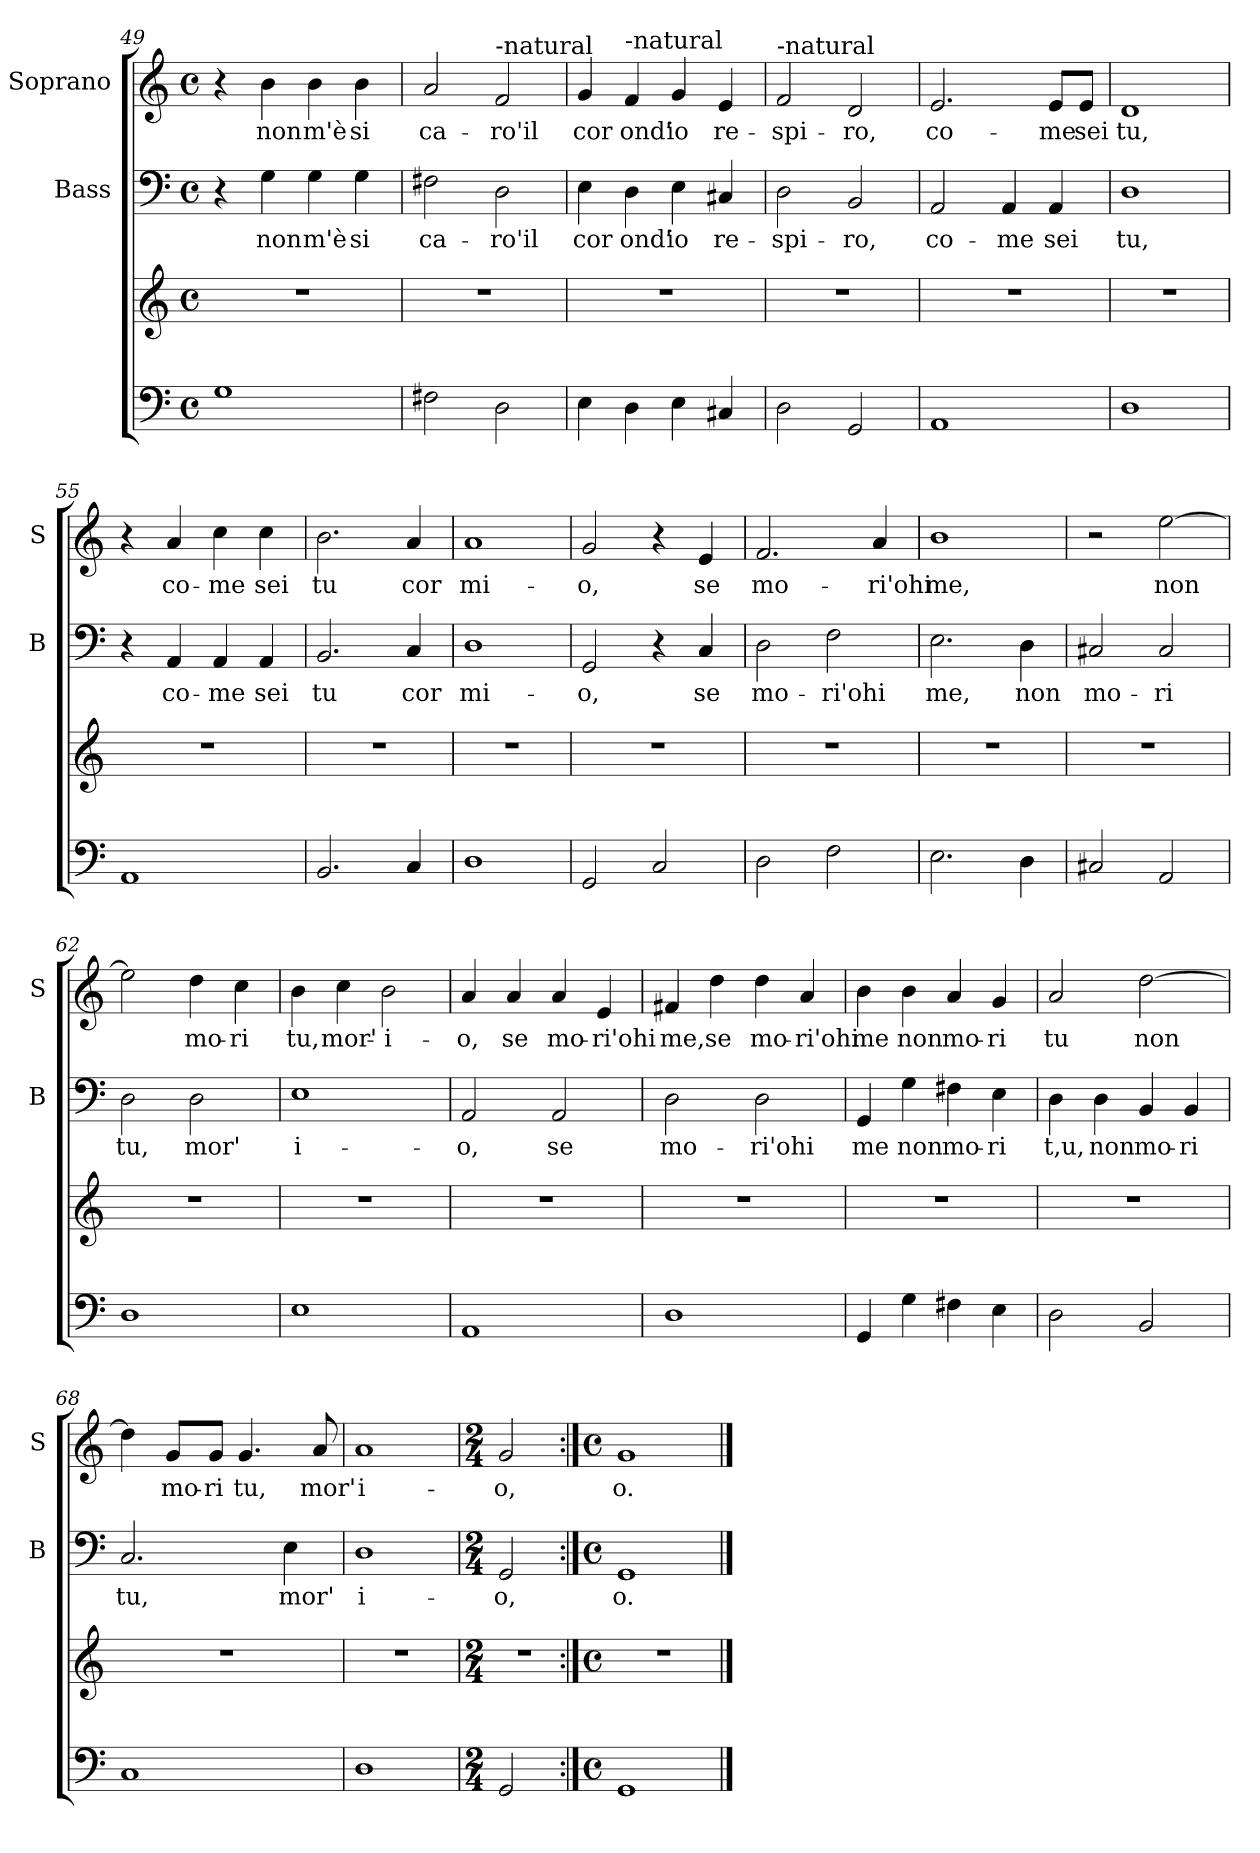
**kern	**kern	**kern	**text	**kern	**text
*part3	*part3	*part2	*part2	*part1	*part1
*staff4	*staff3	*staff2	*staff2	*staff1	*staff1
*	*	*I"Bass	*	*I"Soprano	*
*	*	*I'B	*	*I'S	*
*clefF4	*clefG2	*clefF4	*	*clefG2	*
*k[]	*k[]	*k[]	*	*k[]	*
*C:	*C:	*C:	*	*C:	*
*M4/4	*M4/4	*M4/4	*	*M4/4	*
*met(c)	*met(c)	*met(c)	*	*met(c)	*
=49	=49	=49	=49	=49	=49
1G	1r	4r	.	4r	.
!	!	!	!LO:LY:b	!	!LO:LY:b
.	.	4G\	non	4b\	non
!	!	!	!LO:LY:b	!	!LO:LY:b
.	.	4G\	m'è	4b\	m'è
!	!	!	!LO:LY:b	!	!LO:LY:b
.	.	4G\	si	4b\	si
=50	=50	=50	=50	=50	=50
!	!	!	!LO:LY:b	!	!LO:LY:b
2F#X\	1r	2F#X\	ca-	2a/	ca-
!	!	!	!	!LO:TX:a:t=-natural	!
!	!	!	!LO:LY:b	!	!LO:LY:b
2D\	.	2D\	-ro'il	2f/	-ro'il
=51	=51	=51	=51	=51	=51
!	!	!	!LO:LY:b	!	!LO:LY:b
4E\	1r	4E\	cor	4g/	cor
!	!	!	!	!LO:TX:a:t=-natural	!
!	!	!	!LO:LY:b	!	!LO:LY:b
4D\	.	4D\	ond'	4f/	ond'
!	!	!	!LO:LY:b	!	!LO:LY:b
4E\	.	4E\	io	4g/	io
!	!	!	!LO:LY:b	!	!LO:LY:b
4C#X/	.	4C#X/	re-	4e/	re-
!!LO:LB:g=z
=52	=52	=52	=52	=52	=52
!	!	!	!	!LO:TX:a:t=-natural	!
!	!	!	!LO:LY:b	!	!LO:LY:b
2D\	1r	2D\	-spi-	2f/	-spi-
!	!	!	!LO:LY:b	!	!LO:LY:b
2GG/	.	2BB/	-ro,	2d/	-ro,
=53	=53	=53	=53	=53	=53
!	!	!	!LO:LY:b	!	!LO:LY:b
1AA	1r	2AA/	co-	2.e/	co-
!	!	!	!LO:LY:b	!	!
.	.	4AA/	-me	.	.
!	!	!	!LO:LY:b	!	!LO:LY:b
.	.	4AA/	sei	8e/L	-me
!	!	!	!	!	!LO:LY:b
.	.	.	.	8e/J	sei
=54	=54	=54	=54	=54	=54
!	!	!	!LO:LY:b	!	!LO:LY:b
1D	1r	1D	tu,	1d	tu,
=55	=55	=55	=55	=55	=55
1AA	1r	4r	.	4r	.
!	!	!	!LO:LY:b	!	!LO:LY:b
.	.	4AA/	co-	4a/	co-
!	!	!	!LO:LY:b	!	!LO:LY:b
.	.	4AA/	-me	4cc\	-me
!	!	!	!LO:LY:b	!	!LO:LY:b
.	.	4AA/	sei	4cc\	sei
=56	=56	=56	=56	=56	=56
!	!	!	!LO:LY:b	!	!LO:LY:b
2.BB/	1r	2.BB/	tu	2.b\	tu
!	!	!	!LO:LY:b	!	!LO:LY:b
4C/	.	4C/	cor	4a/	cor
!!LO:PB:g=z
=57	=57	=57	=57	=57	=57
!	!	!	!LO:LY:b	!	!LO:LY:b
1D	1r	1D	mi-	1a	mi-
=58	=58	=58	=58	=58	=58
!	!	!	!LO:LY:b	!	!LO:LY:b
2GG/	1r	2GG/	-o,	2g/	-o,
2C/	.	4r	.	4r	.
!	!	!	!LO:LY:b	!	!LO:LY:b
.	.	4C/	se	4e/	se
=59	=59	=59	=59	=59	=59
!	!	!	!LO:LY:b	!	!LO:LY:b
2D\	1r	2D\	mo-	2.f/	mo-
!	!	!	!LO:LY:b	!	!
2F\	.	2F\	-ri'ohi	.	.
!	!	!	!	!	!LO:LY:b
.	.	.	.	4a/	-ri'ohi
=60	=60	=60	=60	=60	=60
!	!	!	!LO:LY:b	!	!LO:LY:b
2.E\	1r	2.E\	me,	1b	me,
!	!	!	!LO:LY:b	!	!
4D\	.	4D\	non	.	.
=61	=61	=61	=61	=61	=61
!	!	!	!LO:LY:b	!	!
2C#X/	1r	2C#X/	mo-	2r	.
!	!	!	!LO:LY:b	!	!LO:LY:b
2AA/	.	2C#/	-ri	[2ee\	non
!!LO:LB:g=z
=62	=62	=62	=62	=62	=62
!	!	!	!LO:LY:b	!	!
1D	1r	2D\	tu,	2ee\]	.
!	!	!	!LO:LY:b	!	!LO:LY:b
.	.	2D\	mor'	4dd\	mo-
!	!	!	!	!	!LO:LY:b
.	.	.	.	4cc\	-ri
=63	=63	=63	=63	=63	=63
!	!	!	!LO:LY:b	!	!LO:LY:b
1E	1r	1E	i-	4b\	tu,
!	!	!	!	!	!LO:LY:b
.	.	.	.	4cc\	mor'-
!	!	!	!	!	!LO:LY:b
.	.	.	.	2b\	-i-
=64	=64	=64	=64	=64	=64
!	!	!	!LO:LY:b	!	!LO:LY:b
1AA	1r	2AA/	-o,	4a/	-o,
!	!	!	!	!	!LO:LY:b
.	.	.	.	4a/	se
!	!	!	!LO:LY:b	!	!LO:LY:b
.	.	2AA/	se	4a/	mo-
!	!	!	!	!	!LO:LY:b
.	.	.	.	4e/	-ri'ohi
=65	=65	=65	=65	=65	=65
!	!	!	!LO:LY:b	!	!LO:LY:b
1D	1r	2D\	mo-	4f#X/	me,
!	!	!	!	!	!LO:LY:b
.	.	.	.	4dd\	se
!	!	!	!LO:LY:b	!	!LO:LY:b
.	.	2D\	-ri'ohi	4dd\	mo-
!	!	!	!	!	!LO:LY:b
.	.	.	.	4a/	-ri'ohi
=66	=66	=66	=66	=66	=66
!	!	!	!LO:LY:b	!	!LO:LY:b
4GG/	1r	4GG/	me	4b\	me
!	!	!	!LO:LY:b	!	!LO:LY:b
4G\	.	4G\	non	4b\	non
!	!	!	!LO:LY:b	!	!LO:LY:b
4F#X\	.	4F#X\	mo-	4a/	mo-
!	!	!	!LO:LY:b	!	!LO:LY:b
4E\	.	4E\	-ri	4g/	-ri
!!LO:LB:g=z
=67	=67	=67	=67	=67	=67
!	!	!	!LO:LY:b	!	!LO:LY:b
2D\	1r	4D\	t,u,	2a/	tu
!	!	!	!LO:LY:b	!	!
.	.	4D\	non	.	.
!	!	!	!LO:LY:b	!	!LO:LY:b
2BB/	.	4BB/	mo-	[2dd\	non
!	!	!	!LO:LY:b	!	!
.	.	4BB/	-ri	.	.
=68	=68	=68	=68	=68	=68
!	!	!	!LO:LY:b	!	!
1C	1r	2.C/	tu,	4dd\]	.
!	!	!	!	!	!LO:LY:b
.	.	.	.	8g/L	mo-
!	!	!	!	!	!LO:LY:b
.	.	.	.	8g/J	-ri
!	!	!	!	!	!LO:LY:b
.	.	.	.	4.g/	tu,
!	!	!	!LO:LY:b	!	!
.	.	4E\	mor'	.	.
!	!	!	!	!	!LO:LY:b
.	.	.	.	8a/	mor'
=69	=69	=69	=69	=69	=69
!	!	!	!LO:LY:b	!	!LO:LY:b
1D	1r	1D	i-	1a	i-
=70	=70	=70	=70	=70	=70
*M2/4	*M2/4	*M2/4	*	*M2/4	*
!	!	!	!LO:LY:b	!	!LO:LY:b
2GG/	2r	2GG/	-o,	2g/	-o,
=71:|!	=71:|!	=71:|!	=71:|!	=71:|!	=71:|!
*M4/4	*M4/4	*M4/4	*	*M4/4	*
*met(c)	*met(c)	*met(c)	*	*met(c)	*
!	!	!	!LO:LY:b	!	!LO:LY:b
1GG	1r	1GG	o.	1g	o.
==	==	==	==	==	==
*-	*-	*-	*-	*-	*-
